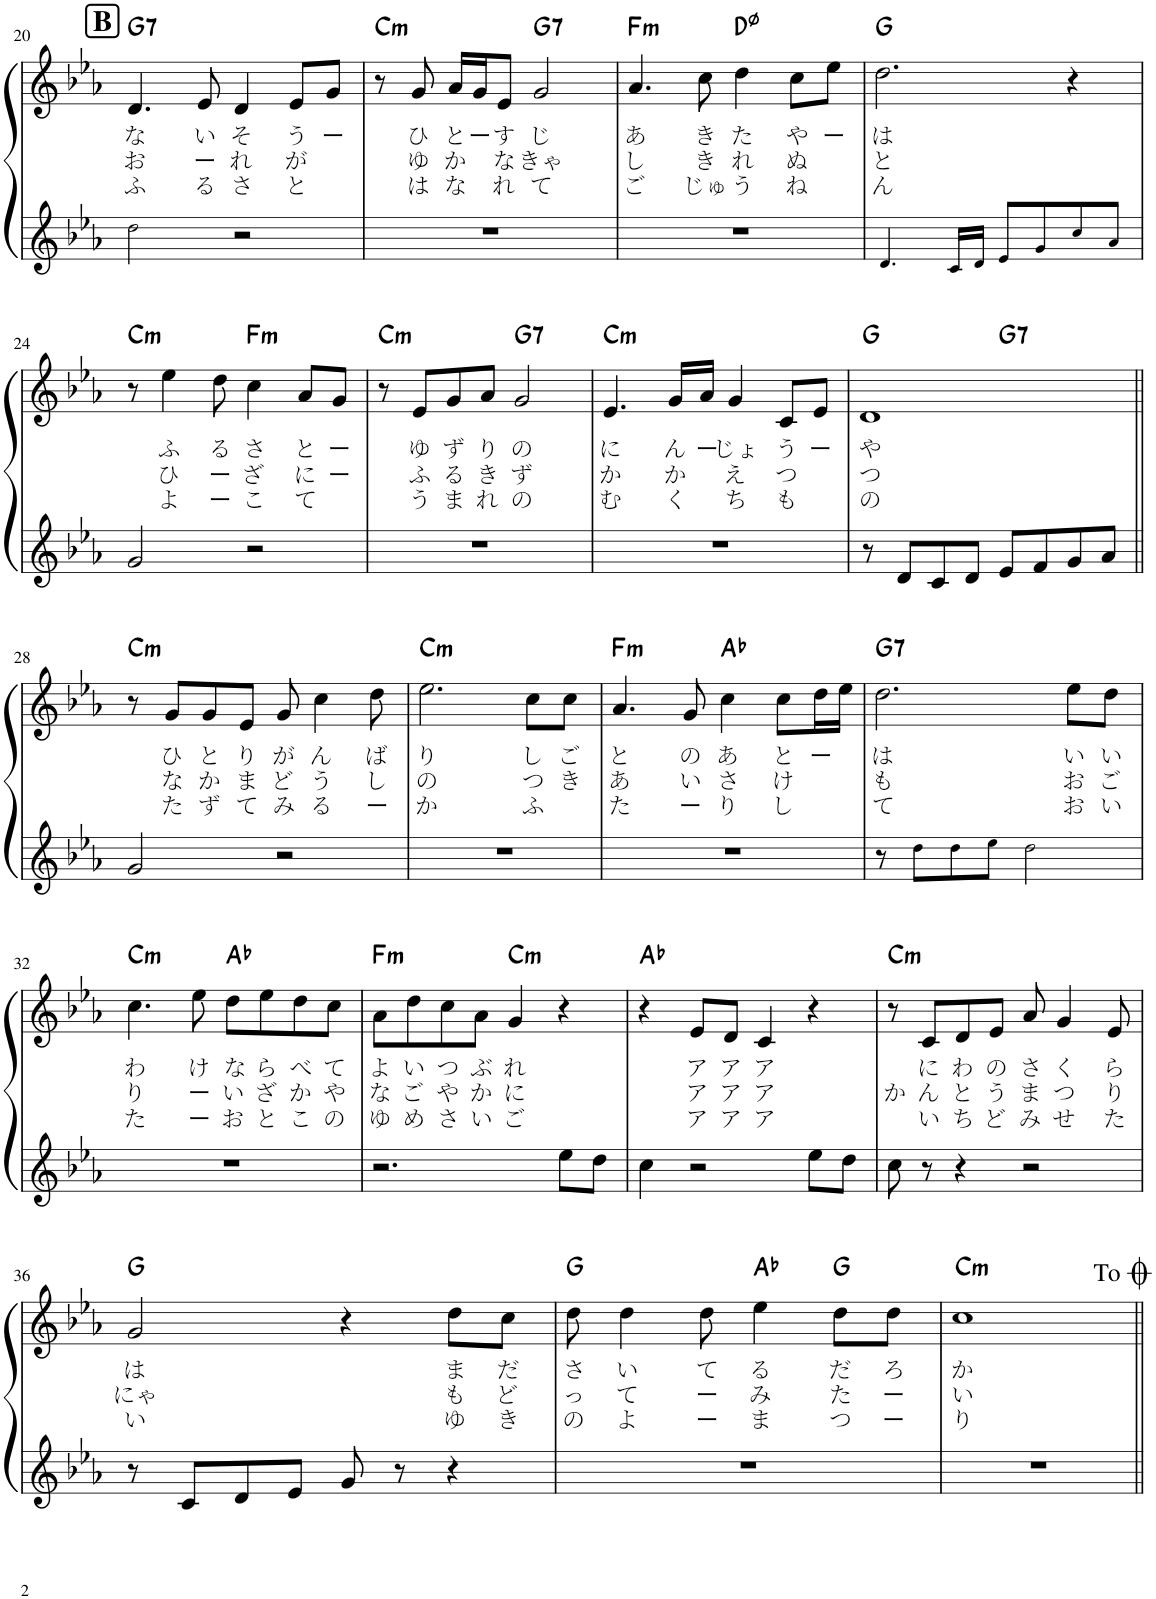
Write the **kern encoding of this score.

**kern	**kern	**text	**text	**text	**harte
*part1	*part1	*part1	*part1	*part1	*part1
*staff2	*staff1	*staff1	*staff1	*staff1	*
*I"Piano	*	*	*	*	*
*I'Pno.	*	*	*	*	*
!!LO:PB:g=z
*clefG2	*clefG2	*	*	*	*
*k[b-e-a-]	*k[b-e-a-]	*	*	*	*
*M4/4	*M4/4	*	*	*	*
!!LO:REH:place=s1:a:B:cj:fs=14:t=B
=20	=20	=20	=20	=20	=20
!	!	!LO:LY:b	!LO:LY:b	!LO:LY:b	!LO:H:kt=7
2dd!\	4.d/	な	お	ふ	G:7
!	!	!LO:LY:b	!LO:LY:b	!LO:LY:b	!
.	8e-/	い	ー	る	.
!	!	!LO:LY:b	!LO:LY:b	!LO:LY:b	!
2r	4d/	そ	れ	さ	.
!	!	!LO:LY:b	!LO:LY:b	!LO:LY:b	!
.	8e-/L	う	が	と	.
!	!	!LO:LY:b	!	!	!
.	8g/J	ー	.	.	.
=21	=21	=21	=21	=21	=21
!	!	!	!	!	!LO:H:kt=m
1r	8r	.	.	.	C:min
!	!	!LO:LY:b	!LO:LY:b	!LO:LY:b	!
.	8g/	ひ	ゆ	は	.
!	!	!LO:LY:b	!LO:LY:b	!LO:LY:b	!
.	16a-/LL	と	か	な	.
!	!	!LO:LY:b	!	!	!
.	16g/J	ー	.	.	.
!	!	!LO:LY:b	!LO:LY:b	!LO:LY:b	!
.	8e-/J	す	な	れ	.
!	!	!LO:LY:b	!LO:LY:b	!LO:LY:b	!LO:H:kt=7
.	2g/	じ	きゃ	て	G:7
=22	=22	=22	=22	=22	=22
!	!	!LO:LY:b	!LO:LY:b	!LO:LY:b	!LO:H:kt=m
1r	4.a-/	あ	し	ご	F:min
!	!	!LO:LY:b	!LO:LY:b	!LO:LY:b	!
.	8cc\	き	き	じゅ	.
!	!	!LO:LY:b	!LO:LY:b	!LO:LY:b	!
.	4dd\	た	れ	う	D:hdim7
!	!	!LO:LY:b	!LO:LY:b	!LO:LY:b	!
.	8cc\L	や	ぬ	ね	.
!	!	!LO:LY:b	!	!	!
.	8ee-\J	ー	.	.	.
=23	=23	=23	=23	=23	=23
!	!	!LO:LY:b	!LO:LY:b	!LO:LY:b	!
4.d!/	2.dd\	は	と	ん	G:maj
16c!/LL	.	.	.	.	.
16d!/JJ	.	.	.	.	.
8e-!/L	.	.	.	.	.
8g!/	.	.	.	.	.
8cc!/	4r	.	.	.	.
8a-!/J	.	.	.	.	.
!!LO:LB:g=z
=24	=24	=24	=24	=24	=24
!	!	!	!	!	!LO:H:kt=m
2g/	8r	.	.	.	C:min
!	!	!LO:LY:b	!LO:LY:b	!LO:LY:b	!
.	4ee-\	ふ	ひ	よ	.
!	!	!LO:LY:b	!LO:LY:b	!LO:LY:b	!
.	8dd\	る	ー	ー	.
!	!	!LO:LY:b	!LO:LY:b	!LO:LY:b	!LO:H:kt=m
2r	4cc\	さ	ざ	こ	F:min
!	!	!LO:LY:b	!LO:LY:b	!LO:LY:b	!
.	8a-/L	と	に	て	.
!	!	!LO:LY:b	!LO:LY:b	!	!
.	8g/J	ー	ー	.	.
=25	=25	=25	=25	=25	=25
!	!	!	!	!	!LO:H:kt=m
1r	8r	.	.	.	C:min
!	!	!LO:LY:b	!LO:LY:b	!LO:LY:b	!
.	8e-/L	ゆ	ふ	う	.
!	!	!LO:LY:b	!LO:LY:b	!LO:LY:b	!
.	8g/	ず	る	ま	.
!	!	!LO:LY:b	!LO:LY:b	!LO:LY:b	!
.	8a-/J	り	き	れ	.
!	!	!LO:LY:b	!LO:LY:b	!LO:LY:b	!LO:H:kt=7
.	2g/	の	ず	の	G:7
=26	=26	=26	=26	=26	=26
!	!	!LO:LY:b	!LO:LY:b	!LO:LY:b	!LO:H:kt=m
1r	4.e-/	に	か	む	C:min
!	!	!LO:LY:b	!LO:LY:b	!LO:LY:b	!
.	16g/LL	ん	か	く	.
!	!	!LO:LY:b	!	!	!
.	16a-/JJ	ー	.	.	.
!	!	!LO:LY:b	!LO:LY:b	!LO:LY:b	!
.	4g/	じょ	え	ち	.
!	!	!LO:LY:b	!LO:LY:b	!LO:LY:b	!
.	8c/L	う	つ	も	.
!	!	!LO:LY:b	!	!	!
.	8e-/J	ー	.	.	.
=27	=27	=27	=27	=27	=27
!	!	!LO:LY:b	!LO:LY:b	!LO:LY:b	!
*	*^	*	*	*	*
8r	1d	2ryy	や	つ	の	G:maj
8d/L	.	.	.	.	.	.
8c/	.	.	.	.	.	.
8d/J	.	.	.	.	.	.
!	!	!	!	!	!	!LO:H:kt=7
8e-/L	.	2ryy	.	.	.	G:7
8f/	.	.	.	.	.	.
8g/	.	.	.	.	.	.
8a-/J	.	.	.	.	.	.
!!LO:LB:g=z
=28||	=28||	=28||	=28||	=28||	=28||	=28||
!	!	!	!	!	!	!LO:H:kt=m
*	*v	*v	*	*	*	*
2g/	8r	.	.	.	C:min
!	!	!LO:LY:b	!LO:LY:b	!LO:LY:b	!
.	8g/L	ひ	な	た	.
!	!	!LO:LY:b	!LO:LY:b	!LO:LY:b	!
.	8g/	と	か	ず	.
!	!	!LO:LY:b	!LO:LY:b	!LO:LY:b	!
.	8e-/J	り	ま	て	.
!	!	!LO:LY:b	!LO:LY:b	!LO:LY:b	!
2r	8g/	が	ど	み	.
!	!	!LO:LY:b	!LO:LY:b	!LO:LY:b	!
.	4cc\	ん	う	る	.
!	!	!LO:LY:b	!LO:LY:b	!LO:LY:b	!
.	8dd\	ば	し	ー	.
=29	=29	=29	=29	=29	=29
!	!	!LO:LY:b	!LO:LY:b	!LO:LY:b	!LO:H:kt=m
1r	2.ee-\	り	の	か	C:min
!	!	!LO:LY:b	!LO:LY:b	!LO:LY:b	!
.	8cc\L	し	つ	ふ	.
!	!	!LO:LY:b	!LO:LY:b	!	!
.	8cc\J	ご	き	.	.
=30	=30	=30	=30	=30	=30
!	!	!LO:LY:b	!LO:LY:b	!LO:LY:b	!LO:H:kt=m
1r	4.a-/	と	あ	た	F:min
!	!	!LO:LY:b	!LO:LY:b	!LO:LY:b	!
.	8g/	の	い	ー	.
!	!	!LO:LY:b	!LO:LY:b	!LO:LY:b	!
.	4cc\	あ	さ	り	Ab:maj
!	!	!LO:LY:b	!LO:LY:b	!LO:LY:b	!
.	8cc\L	と	け	し	.
!	!	!LO:LY:b	!	!	!
.	16dd\L	ー	.	.	.
.	16ee-\JJ	.	.	.	.
=31	=31	=31	=31	=31	=31
!	!	!LO:LY:b	!LO:LY:b	!LO:LY:b	!LO:H:kt=7
8r	2.dd\	は	も	て	G:7
8dd!\L	.	.	.	.	.
8dd!\	.	.	.	.	.
8ee-!\J	.	.	.	.	.
2dd!\	.	.	.	.	.
!	!	!LO:LY:b	!LO:LY:b	!LO:LY:b	!LO:H:kt=N.C.
.	8ee-\L	い	お	お	N
!	!	!LO:LY:b	!LO:LY:b	!LO:LY:b	!
.	8dd\J	い	ご	い	.
!!LO:LB:g=z
=32	=32	=32	=32	=32	=32
!	!	!LO:LY:b	!LO:LY:b	!LO:LY:b	!LO:H:kt=m
1r	4.cc\	わ	り	た	C:min
!	!	!LO:LY:b	!LO:LY:b	!LO:LY:b	!
.	8ee-\	け	ー	ー	.
!	!	!LO:LY:b	!LO:LY:b	!LO:LY:b	!
.	8dd\L	な	い	お	Ab:maj
!	!	!LO:LY:b	!LO:LY:b	!LO:LY:b	!
.	8ee-\	ら	ざ	と	.
!	!	!LO:LY:b	!LO:LY:b	!LO:LY:b	!
.	8dd\	べ	か	こ	.
!	!	!LO:LY:b	!LO:LY:b	!LO:LY:b	!
.	8cc\J	て	や	の	.
=33	=33	=33	=33	=33	=33
!	!	!LO:LY:b	!LO:LY:b	!LO:LY:b	!LO:H:kt=m
2.r	8a-\L	よ	な	ゆ	F:min
!	!	!LO:LY:b	!LO:LY:b	!LO:LY:b	!
.	8dd\	い	ご	め	.
!	!	!LO:LY:b	!LO:LY:b	!LO:LY:b	!
.	8cc\	つ	や	さ	.
!	!	!LO:LY:b	!LO:LY:b	!LO:LY:b	!
.	8a-\J	ぶ	か	い	.
!	!	!LO:LY:b	!LO:LY:b	!LO:LY:b	!LO:H:kt=m
.	4g/	れ	に	ご	C:min
8ee-\L	4r	.	.	.	.
8dd\J	.	.	.	.	.
=34	=34	=34	=34	=34	=34
4cc\	4r	.	.	.	Ab:maj
!	!	!LO:LY:b	!LO:LY:b	!LO:LY:b	!
2r	8e-/L	ア	ア	ア	.
!	!	!LO:LY:b	!LO:LY:b	!LO:LY:b	!
.	8d/J	ア	ア	ア	.
!	!	!LO:LY:b	!LO:LY:b	!LO:LY:b	!
.	4c/	ア	ア	ア	.
8ee-\L	4r	.	.	.	.
8dd\J	.	.	.	.	.
=35	=35	=35	=35	=35	=35
!	!	!	!LO:LY:b	!	!LO:H:kt=m
8cc\	8r	.	か	.	C:min
!	!	!LO:LY:b	!LO:LY:b	!LO:LY:b	!
8r	8c/L	に	ん	い	.
!	!	!LO:LY:b	!LO:LY:b	!LO:LY:b	!
4r	8d/	わ	と	ち	.
!	!	!LO:LY:b	!LO:LY:b	!LO:LY:b	!
.	8e-/J	の	う	ど	.
!	!	!LO:LY:b	!LO:LY:b	!LO:LY:b	!
2r	8a-/	さ	ま	み	.
!	!	!LO:LY:b	!LO:LY:b	!LO:LY:b	!
.	4g/	く	つ	せ	.
!	!	!LO:LY:b	!LO:LY:b	!LO:LY:b	!
.	8e-/	ら	り	た	.
!!LO:LB:g=z
=36	=36	=36	=36	=36	=36
!	!	!LO:LY:b	!LO:LY:b	!LO:LY:b	!
8r	2g/	は	にゃ	い	G:maj
8c/L	.	.	.	.	.
8d/	.	.	.	.	.
8e-/J	.	.	.	.	.
8g/	4r	.	.	.	.
8r	.	.	.	.	.
!	!	!LO:LY:b	!LO:LY:b	!LO:LY:b	!
4r	8dd\L	ま	も	ゆ	.
!	!	!LO:LY:b	!LO:LY:b	!LO:LY:b	!
.	8cc\J	だ	ど	き	.
=37	=37	=37	=37	=37	=37
!	!	!LO:LY:b	!LO:LY:b	!LO:LY:b	!
1r	8dd\	さ	っ	の	G:maj
!	!	!LO:LY:b	!LO:LY:b	!LO:LY:b	!
.	4dd\	い	て	よ	.
!	!	!LO:LY:b	!LO:LY:b	!LO:LY:b	!
.	8dd\	て	ー	ー	.
!	!	!LO:LY:b	!LO:LY:b	!LO:LY:b	!
.	4ee-\	る	み	ま	Ab:maj
!	!	!LO:LY:b	!LO:LY:b	!LO:LY:b	!
.	8dd\L	だ	た	つ	G:maj
!	!	!LO:LY:b	!LO:LY:b	!LO:LY:b	!
.	8dd\J	ろ	ー	ー	.
=38	=38	=38	=38	=38	=38
!	!	!LO:LY:b	!LO:LY:b	!LO:LY:b	!LO:H:kt=m
1r	1cc	か	い	り	C:min
!	!LO:TX:a:t=To <font size="20"/>	!	!	!	!
!LO:TX:a:t=To <font size="20"/>	!	!	!	!	!
=||	=||	=||	=||	=||	=||
*-	*-	*-	*-	*-	*-
